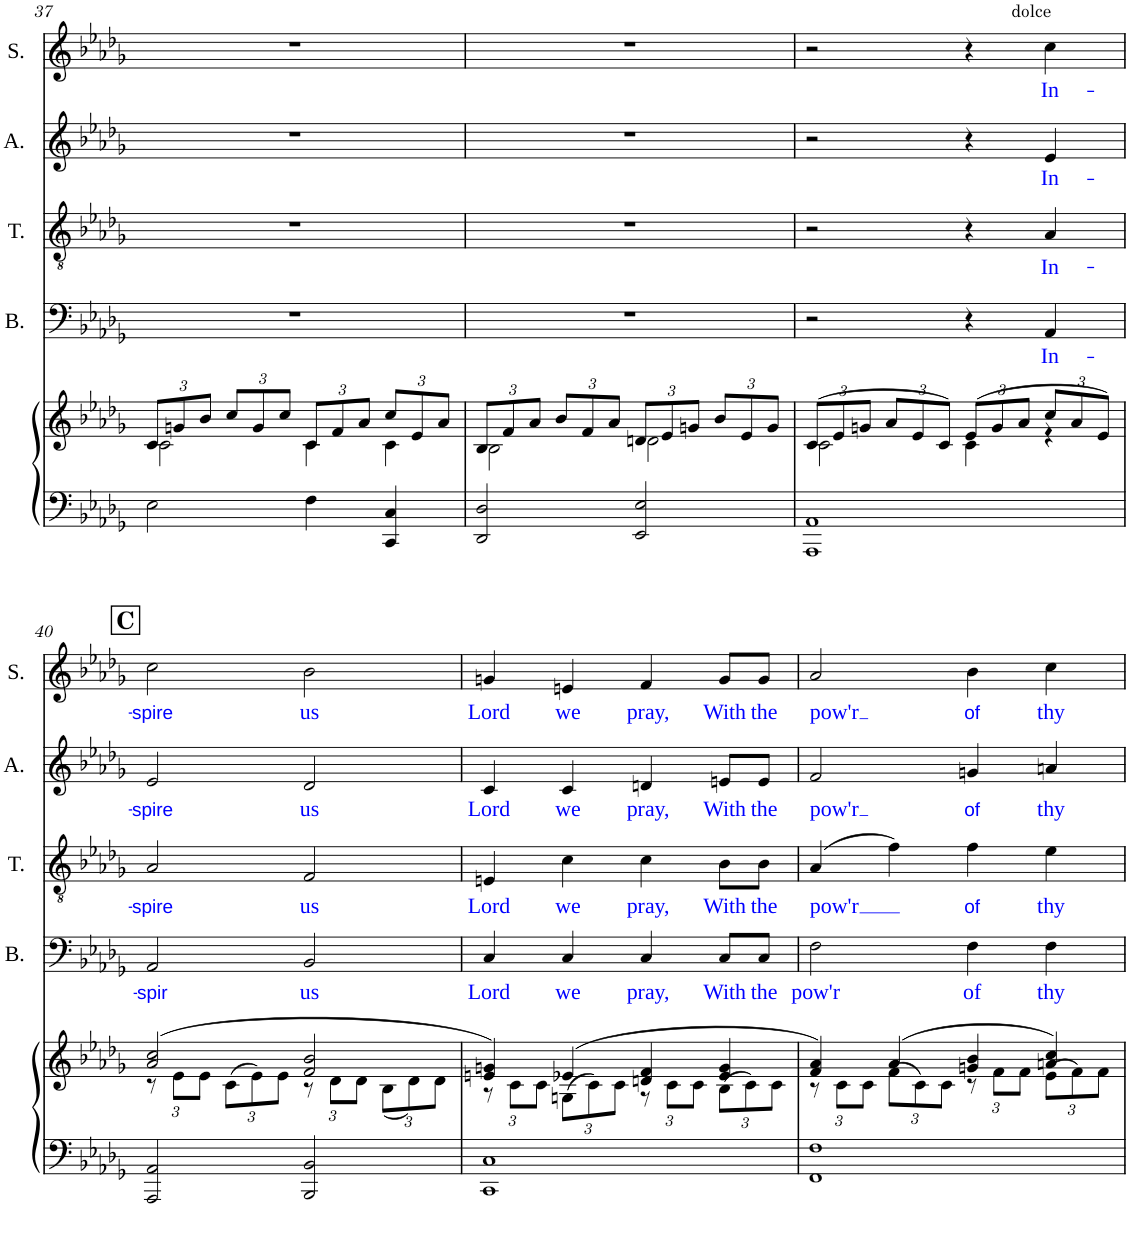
**kern	**kern	**kern	**text	**kern	**text	**kern	**text	**kern	**text
*part5	*part5	*part4	*part4	*part3	*part3	*part2	*part2	*part1	*part1
*staff6	*staff5	*staff4	*staff4	*staff3	*staff3	*staff2	*staff2	*staff1	*staff1
*I"Piano	*	*I"Bass	*	*I"Tenor	*	*I"Alto	*	*I"Soprano	*
*I'Pno	*	*I'B.	*	*I'T.	*	*I'A.	*	*I'S.	*
!!LO:PB:g=z
*clefF4	*clefG2	*clefF4	*	*clefGv2	*	*clefG2	*	*clefG2	*
*k[b-e-a-d-g-]	*k[b-e-a-d-g-]	*k[b-e-a-d-g-]	*	*k[b-e-a-d-g-]	*	*k[b-e-a-d-g-]	*	*k[b-e-a-d-g-]	*
*M4/4	*M4/4	*M4/4	*	*M4/4	*	*M4/4	*	*M4/4	*
=37	=37	=37	=37	=37	=37	=37	=37	=37	=37
*^	*	*	*	*	*	*	*	*	*
*	*	*Xbrackettup	*	*	*	*	*	*	*	*
*	*	*^	*	*	*	*	*	*	*	*
1ryy	2E-\	12c/L	2c\	1r	.	1r	.	1r	.	1r	.
.	.	12gn/	.	.	.	.	.	.	.	.	.
.	.	12b-/J	.	.	.	.	.	.	.	.	.
.	.	12cc/L	.	.	.	.	.	.	.	.	.
.	.	12g/	.	.	.	.	.	.	.	.	.
.	.	12cc/J	.	.	.	.	.	.	.	.	.
.	4F\	12c/L	4c\	.	.	.	.	.	.	.	.
.	.	12f/	.	.	.	.	.	.	.	.	.
.	.	12a-/J	.	.	.	.	.	.	.	.	.
.	4CC/ 4C/	12cc/L	4c\	.	.	.	.	.	.	.	.
.	.	12e-/	.	.	.	.	.	.	.	.	.
.	.	12a-/J	.	.	.	.	.	.	.	.	.
=38	=38	=38	=38	=38	=38	=38	=38	=38	=38	=38	=38
2DD-/ 2D-/	1ryy	12B-/L	2B-\	1r	.	1r	.	1r	.	1r	.
.	.	12f/	.	.	.	.	.	.	.	.	.
.	.	12a-/J	.	.	.	.	.	.	.	.	.
.	.	12b-/L	.	.	.	.	.	.	.	.	.
.	.	12f/	.	.	.	.	.	.	.	.	.
.	.	12a-/J	.	.	.	.	.	.	.	.	.
2EE-/ 2E-/	.	12dn/L	2d\	.	.	.	.	.	.	.	.
.	.	12e-/	.	.	.	.	.	.	.	.	.
.	.	12gn/J	.	.	.	.	.	.	.	.	.
.	.	12b-/L	.	.	.	.	.	.	.	.	.
.	.	12e-/	.	.	.	.	.	.	.	.	.
.	.	12g/J	.	.	.	.	.	.	.	.	.
=39	=39	=39	=39	=39	=39	=39	=39	=39	=39	=39	=39
1ryy	1AAA- 1AA-	(12c/L	2c\	2r	.	2r	.	2r	.	2r	.
.	.	12e-/	.	.	.	.	.	.	.	.	.
.	.	12gn/J	.	.	.	.	.	.	.	.	.
.	.	12a-/L	.	.	.	.	.	.	.	.	.
.	.	12e-/	.	.	.	.	.	.	.	.	.
.	.	12c/J)	.	.	.	.	.	.	.	.	.
.	.	(12e-/L	4c\	4r	.	4r	.	4r	.	4r	.
.	.	12g/	.	.	.	.	.	.	.	.	.
.	.	12a-/J	.	.	.	.	.	.	.	.	.
!	!	!	!	!	!	!	!	!	!	!LO:TX:a:t=dolce	!
!	!	!	!	!	!LO:LY:b:color=#0000FF	!	!LO:LY:b:color=#0000FF	!	!LO:LY:b:color=#0000FF	!	!LO:LY:b:color=#0000FF
.	.	12cc/L	4r	4AA-/	In-	4A-/	In-	4e-/	In-	4cc\	In-
.	.	12a-/	.	.	.	.	.	.	.	.	.
.	.	12e-/J)	.	.	.	.	.	.	.	.	.
!!LO:LB:g=z
!!LO:REH:place=s1:a:B:cj:fs=14:t=C
=40	=40	=40	=40	=40	=40	=40	=40	=40	=40	=40	=40
!	!	!	!	!	!LO:LY:b:color=#0000FF	!	!LO:LY:b:color=#0000FF	!	!LO:LY:b:color=#0000FF	!	!LO:LY:b:color=#0000FF
2AAA-/ 2AA-/	1ryy	(2a-/ 2cc/	12r	2AA-/	-spir	2A-/	-spire	2e-/	-spire	2cc\	-spire
.	.	.	12e-\L	.	.	.	.	.	.	.	.
.	.	.	12e-\J	.	.	.	.	.	.	.	.
.	.	.	(>12c\L	.	.	.	.	.	.	.	.
.	.	.	12e-\)	.	.	.	.	.	.	.	.
.	.	.	12e-\J	.	.	.	.	.	.	.	.
!	!	!	!	!	!LO:LY:b:color=#0000FF	!	!LO:LY:b:color=#0000FF	!	!LO:LY:b:color=#0000FF	!	!LO:LY:b:color=#0000FF
2BBB-/ 2BB-/	.	2f/ 2b-/	12r	2BB-/	us	2F/	us	2d-/	us	2b-\	us
.	.	.	12d-\L	.	.	.	.	.	.	.	.
.	.	.	12d-\J	.	.	.	.	.	.	.	.
.	.	.	(12B-\L	.	.	.	.	.	.	.	.
.	.	.	12d-\)	.	.	.	.	.	.	.	.
.	.	.	12d-\J	.	.	.	.	.	.	.	.
=41	=41	=41	=41	=41	=41	=41	=41	=41	=41	=41	=41
!	!	!	!	!	!LO:LY:b:color=#0000FF	!	!LO:LY:b:color=#0000FF	!	!LO:LY:b:color=#0000FF	!	!LO:LY:b:color=#0000FF
1CC 1C	1ryy	4en/ 4gn/)	12r	4C/	Lord	4En/	Lord	4c/	Lord	4gn/	Lord
.	.	.	12c\L	.	.	.	.	.	.	.	.
.	.	.	12c\J	.	.	.	.	.	.	.	.
!	!	!	!	!	!LO:LY:b:color=#0000FF	!	!LO:LY:b:color=#0000FF	!	!LO:LY:b:color=#0000FF	!	!LO:LY:b:color=#0000FF
.	.	(4e-X/	(>12Gn\L	4C/	we	4c\	we	4c/	we	4en/	we
.	.	.	12c\)	.	.	.	.	.	.	.	.
.	.	.	12c\J	.	.	.	.	.	.	.	.
!	!	!	!	!	!LO:LY:b:color=#0000FF	!	!LO:LY:b:color=#0000FF	!	!LO:LY:b:color=#0000FF	!	!LO:LY:b:color=#0000FF
.	.	4dn/ 4f/	12r	4C/	pray,	4c\	pray,	4dn/	pray,	4f/	pray,
.	.	.	12c\L	.	.	.	.	.	.	.	.
.	.	.	12c\J	.	.	.	.	.	.	.	.
!	!	!	!	!	!LO:LY:b:color=#0000FF	!	!LO:LY:b:color=#0000FF	!	!LO:LY:b:color=#0000FF	!	!LO:LY:b:color=#0000FF
.	.	4e-/ 4g/	(>12B-\L	8C/L	With	8B-\L	With	8en/L	With	8g/L	With
.	.	.	12c\)	.	.	.	.	.	.	.	.
!	!	!	!	!	!LO:LY:b:color=#0000FF	!	!LO:LY:b:color=#0000FF	!	!LO:LY:b:color=#0000FF	!	!LO:LY:b:color=#0000FF
.	.	.	.	8C/J	the	8B-\J	the	8e/J	the	8g/J	the
.	.	.	12c\J	.	.	.	.	.	.	.	.
=42	=42	=42	=42	=42	=42	=42	=42	=42	=42	=42	=42
!	!	!	!	!	!LO:LY:b:color=#0000FF	!	!LO:LY:b:color=#0000FF	!	!LO:LY:b:color=#0000FF	!	!LO:LY:b:color=#0000FF
1FF 1F	1ryy	4f/ 4a-/)	12r	2F\	pow'r	(4A-/	pow'r	2f/	-pow'r	2a-/	-pow'r
.	.	.	12c\L	.	.	.	.	.	.	.	.
.	.	.	12c\J	.	.	.	.	.	.	.	.
.	.	(4a-/	(>12f\L	.	.	4f\)	.	.	.	.	.
.	.	.	12c\)	.	.	.	.	.	.	.	.
.	.	.	12c\J	.	.	.	.	.	.	.	.
!	!	!	!	!	!LO:LY:b:color=#0000FF	!	!LO:LY:b:color=#0000FF	!	!LO:LY:b:color=#0000FF	!	!LO:LY:b:color=#0000FF
.	.	4gn/ 4b-/	12r	4F\	of	4f\	of	4gn/	of	4b-\	of
.	.	.	12f\L	.	.	.	.	.	.	.	.
.	.	.	12f\J	.	.	.	.	.	.	.	.
!	!	!	!	!	!LO:LY:b:color=#0000FF	!	!LO:LY:b:color=#0000FF	!	!LO:LY:b:color=#0000FF	!	!LO:LY:b:color=#0000FF
.	.	4an/ 4cc/)	(>12e-\L	4F\	thy	4e-\	thy	4an/	thy	4cc\	thy
.	.	.	12f\)	.	.	.	.	.	.	.	.
.	.	.	12f\J	.	.	.	.	.	.	.	.
*v	*v	*	*	*	*	*	*	*	*	*	*
*	*v	*v	*	*	*	*	*	*	*	*
=	=	=	=	=	=	=	=	=	=
*-	*-	*-	*-	*-	*-	*-	*-	*-	*-
